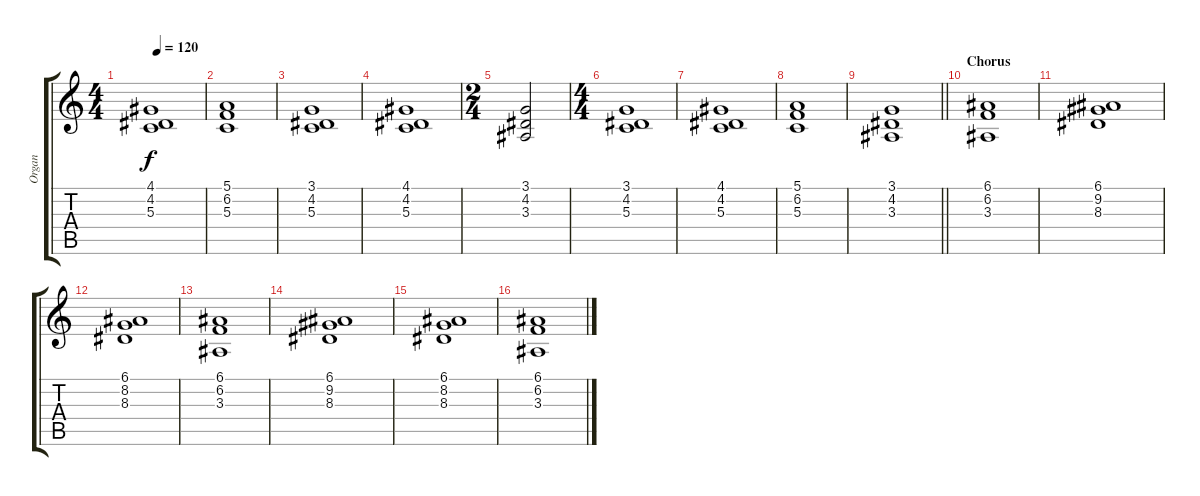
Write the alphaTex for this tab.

\track ("Organ" "Organ") {instrument drawbarorgan}
\staff {score tabs}
\tuning (E4 B3 G3 D3 A2 E2) {hide}
\ts (4 4)
\tempo 120
\clef g2
\ks c
(4.1 4.2 5.3).1{dy f} |
(5.1 6.2 5.3).1 |
(3.1 4.2 5.3).1 |
(4.1 4.2 5.3).1 |
\ts (2 4)
(3.1 4.2 3.3).2 |
\ts (4 4)
(3.1 4.2 5.3).1 |
(4.1 4.2 5.3).1 |
(5.1 6.2 5.3).1 |
\barLineRight lightlight
(3.1 4.2 3.3).1 |
\section ("" "Chorus")
(6.1 6.2 3.3).1 |
(6.1 9.2 8.3).1 |
(6.1 8.2 8.3).1 |
(6.1 6.2 3.3).1 |
(6.1 9.2 8.3).1 |
(6.1 8.2 8.3).1 |
(6.1 6.2 3.3).1
